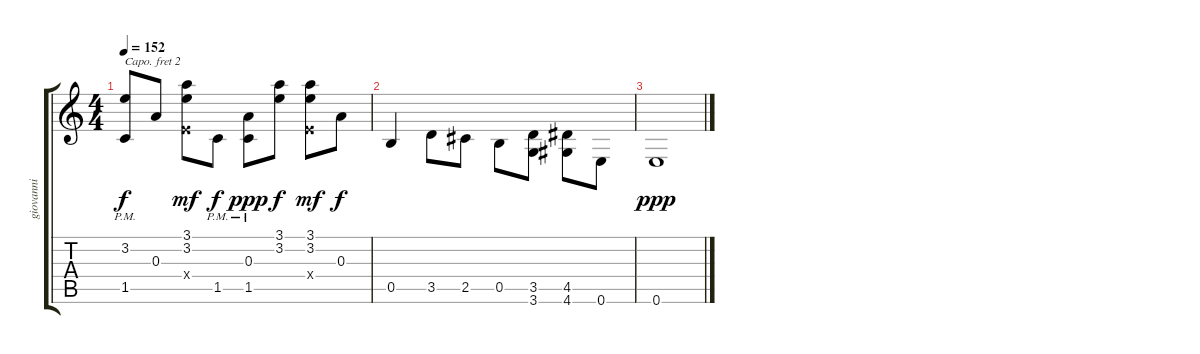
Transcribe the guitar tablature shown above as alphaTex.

\track ("giovanni" "giovanni") {instrument acousticguitarnylon}
\staff {score tabs}
\capo 2
\tuning (E4 B3 G3 D3 A2 D2) {hide}
\ts (4 4)
\tempo 152
\clef g2
\ks c
(3.2 1.5{pm}).8{dy f} 0.3.8{beam split} (3.1 3.2 0.4{x}).8{dy mf beam Down} 1.5{pm}.8{dy f beam Down beam split} (0.3 1.5{pm}).8{dy ppp} (3.1 3.2).8{dy f} (3.1 3.2 0.4{x}).8{dy mf} 0.3.8{dy f} |
0.5.4{beam split} 3.5.8{beam Down} 2.5.8{beam Down} 0.5.8{beam Down} (3.5 3.6).8{beam Down} (4.5 4.6).8{beam Down} 0.6.8{beam Down} |
0.6.1{dy ppp}
